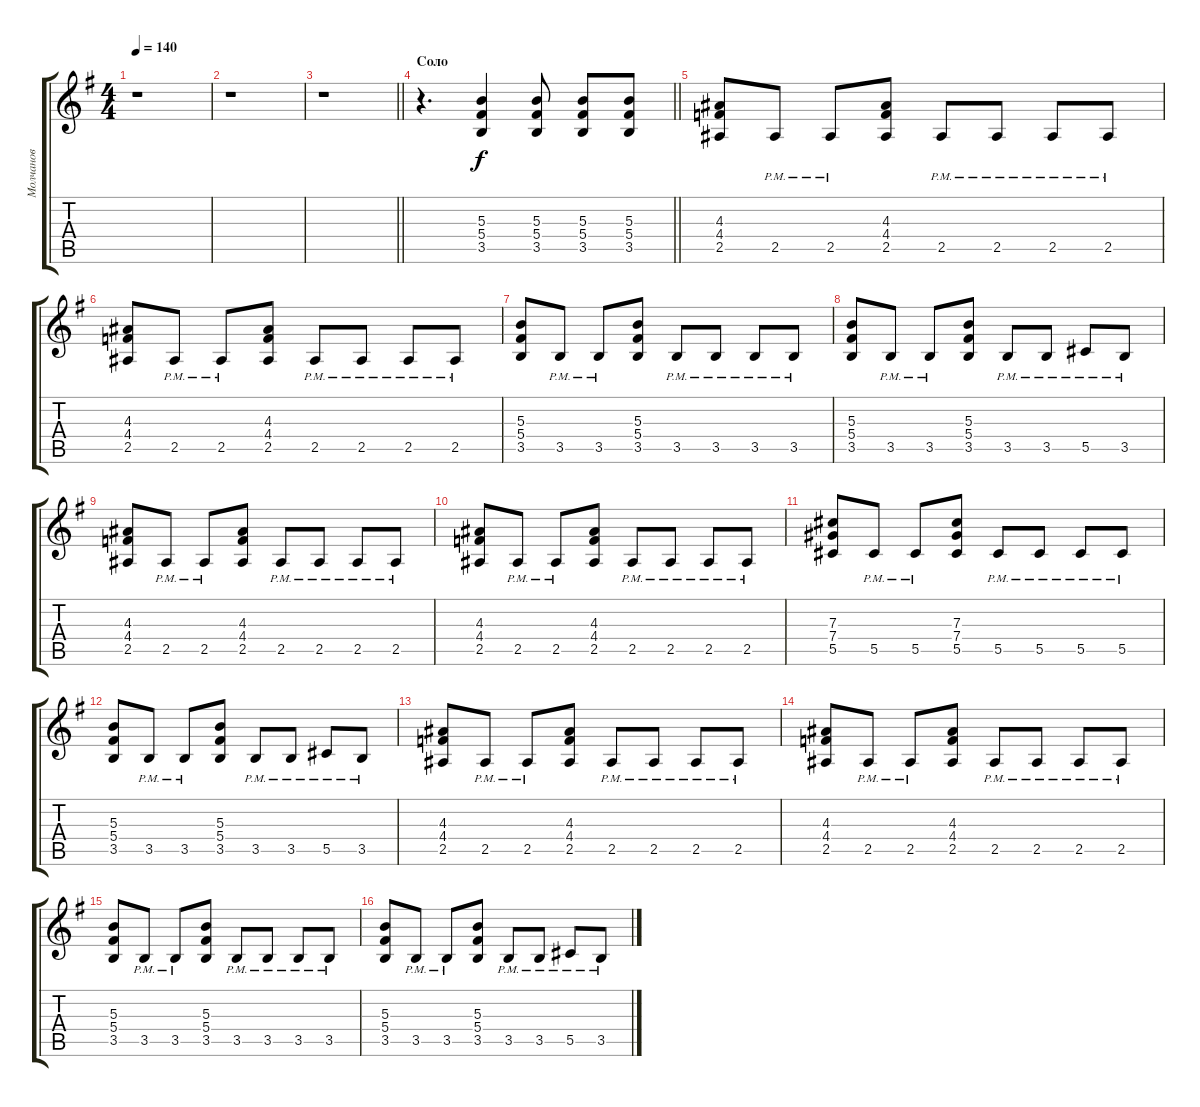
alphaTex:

\track ("Молчанов" "Молчанов") {instrument distortionguitar}
\staff {score tabs}
\tuning (Eb4 Bb3 Gb3 Db3 Ab2 Eb2) {hide}
\ts (4 4)
\tempo 140
\clef g2
\ks g
r.1{dy f instrument distortionguitar} |
r.1 |
\barLineRight lightlight
r.1 |
\section ("" "Соло")
\barLineRight lightlight
r.4{d} (5.3 5.4 3.5).4 (5.3 5.4 3.5).8 (5.3 5.4 3.5).8 (5.3 5.4 3.5).8 |
(4.3 4.4 2.5).8 2.5{pm}.8 2.5{pm}.8 (4.3 4.4 2.5).8 2.5{pm}.8 2.5{pm}.8 2.5{pm}.8 2.5{pm}.8 |
(4.3 4.4 2.5).8 2.5{pm}.8 2.5{pm}.8 (4.3 4.4 2.5).8 2.5{pm}.8 2.5{pm}.8 2.5{pm}.8 2.5{pm}.8 |
(5.3 5.4 3.5).8 3.5{pm}.8 3.5{pm}.8 (5.3 5.4 3.5).8 3.5{pm}.8 3.5{pm}.8 3.5{pm}.8 3.5{pm}.8 |
(5.3 5.4 3.5).8 3.5{pm}.8 3.5{pm}.8 (5.3 5.4 3.5).8 3.5{pm}.8 3.5{pm}.8 5.5{pm}.8 3.5{pm}.8 |
(4.3 4.4 2.5).8 2.5{pm}.8 2.5{pm}.8 (4.3 4.4 2.5).8 2.5{pm}.8 2.5{pm}.8 2.5{pm}.8 2.5{pm}.8 |
(4.3 4.4 2.5).8 2.5{pm}.8 2.5{pm}.8 (4.3 4.4 2.5).8 2.5{pm}.8 2.5{pm}.8 2.5{pm}.8 2.5{pm}.8 |
(7.3 7.4 5.5).8 5.5{pm}.8 5.5{pm}.8 (7.3 7.4 5.5).8 5.5{pm}.8 5.5{pm}.8 5.5{pm}.8 5.5{pm}.8 |
(5.3 5.4 3.5).8 3.5{pm}.8 3.5{pm}.8 (5.3 5.4 3.5).8 3.5{pm}.8 3.5{pm}.8 5.5{pm}.8 3.5{pm}.8 |
(4.3 4.4 2.5).8 2.5{pm}.8 2.5{pm}.8 (4.3 4.4 2.5).8 2.5{pm}.8 2.5{pm}.8 2.5{pm}.8 2.5{pm}.8 |
(4.3 4.4 2.5).8 2.5{pm}.8 2.5{pm}.8 (4.3 4.4 2.5).8 2.5{pm}.8 2.5{pm}.8 2.5{pm}.8 2.5{pm}.8 |
(5.3 5.4 3.5).8 3.5{pm}.8 3.5{pm}.8 (5.3 5.4 3.5).8 3.5{pm}.8 3.5{pm}.8 3.5{pm}.8 3.5{pm}.8 |
(5.3 5.4 3.5).8 3.5{pm}.8 3.5{pm}.8 (5.3 5.4 3.5).8 3.5{pm}.8 3.5{pm}.8 5.5{pm}.8 3.5{pm}.8
